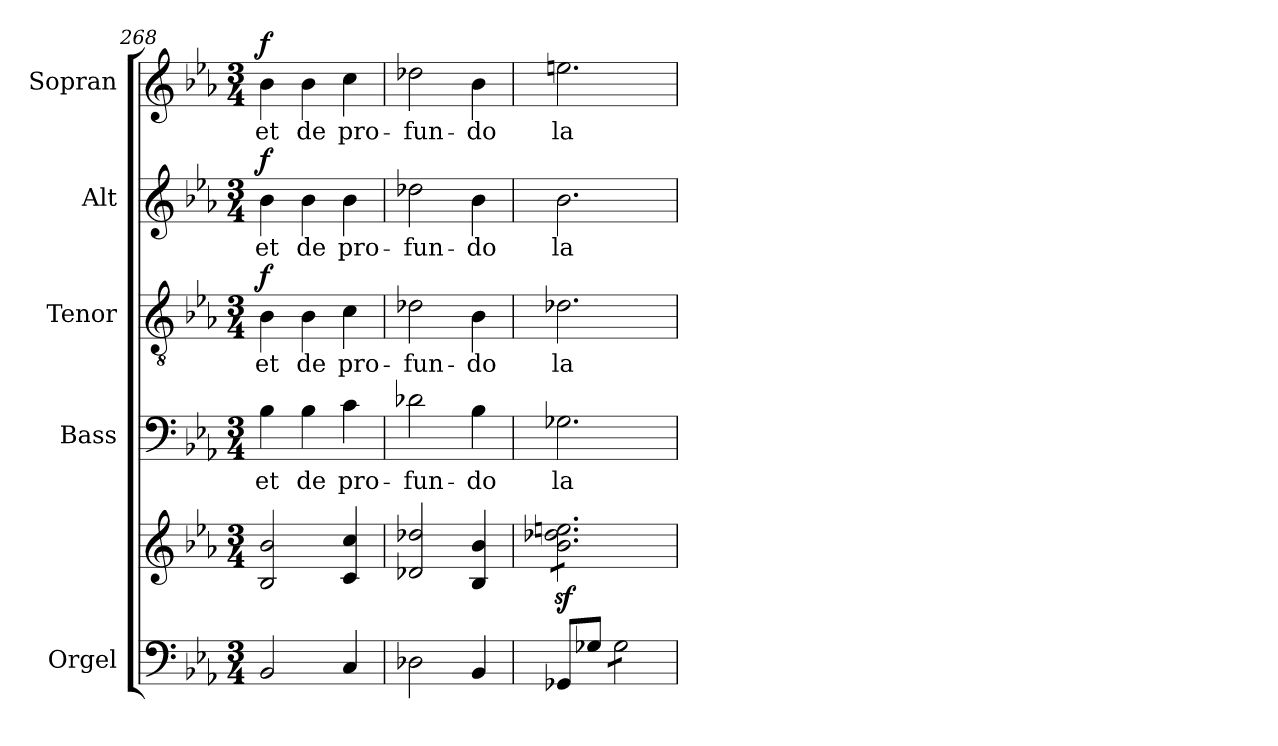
**kern	**kern	**kern	**text	**kern	**text	**dynam	**kern	**text	**dynam	**kern	**text	**dynam
*part5	*part5	*part4	*part4	*part3	*part3	*part3	*part2	*part2	*part2	*part1	*part1	*part1
*staff6	*staff5	*staff4	*staff4	*staff3	*staff3	*staff3	*staff2	*staff2	*staff2	*staff1	*staff1	*staff1
*I"Orgel	*	*I"Bass	*	*I"Tenor	*	*	*I"Alt	*	*	*I"Sopran	*	*
*I'Org.	*	*I'B.	*	*I'T.	*	*	*I'A.	*	*	*I'S.	*	*
*clefF4	*clefG2	*clefF4	*	*clefGv2	*	*	*clefG2	*	*	*clefG2	*	*
*k[b-e-a-]	*k[b-e-a-]	*k[b-e-a-]	*	*k[b-e-a-]	*	*	*k[b-e-a-]	*	*	*k[b-e-a-]	*	*
*E-:	*E-:	*E-:	*	*E-:	*	*	*E-:	*	*	*E-:	*	*
*M3/4	*M3/4	*M3/4	*	*M3/4	*	*	*M3/4	*	*	*M3/4	*	*
=268	=268	=268	=268	=268	=268	=268	=268	=268	=268	=268	=268	=268
!	!	!	!LO:LY:b	!	!LO:LY:b	!LO:DY:a	!	!LO:LY:b	!LO:DY:a	!	!LO:LY:b	!LO:DY:a
2BB-/	2B-/ 2b-/	4B-\	et	4B-\	et	f	4b-\	et	f	4b-\	et	f
!	!	!	!LO:LY:b	!	!LO:LY:b	!	!	!LO:LY:b	!	!	!LO:LY:b	!
.	.	4B-\	de	4B-\	de	.	4b-\	de	.	4b-\	de	.
!	!	!	!LO:LY:b	!	!LO:LY:b	!	!	!LO:LY:b	!	!	!LO:LY:b	!
4C/	4c/ 4cc/	4c\	pro-	4c\	pro-	.	4b-\	pro-	.	4cc\	pro-	.
=269	=269	=269	=269	=269	=269	=269	=269	=269	=269	=269	=269	=269
!	!	!	!LO:LY:b	!	!LO:LY:b	!	!	!LO:LY:b	!	!	!LO:LY:b	!
2D-X\	2d-X/ 2dd-X/	2d-X\	-fun-	2d-X\	-fun-	.	2dd-X\	-fun-	.	2dd-X\	-fun-	.
!	!	!	!LO:LY:b	!	!LO:LY:b	!	!	!LO:LY:b	!	!	!LO:LY:b	!
4BB-/	4B-/ 4b-/	4B-\	-do	4B-\	-do	.	4b-\	-do	.	4b-\	-do	.
=270	=270	=270	=270	=270	=270	=270	=270	=270	=270	=270	=270	=270
!	!	!	!LO:LY:b	!	!LO:LY:b	!	!	!LO:LY:b	!	!	!LO:LY:b	!
*	*tremolo	*	*	*	*	*	*	*	*	*	*	*
8GG-X/L	8b-\z< 8dd-X\z< 8een\z<L	2.G-X\	la-	2.d-X\	la-	.	2.b-\	la-	.	2.een\	la-	.
8G-X/J	8b-\z< 8dd-X\z< 8een\z<	.	.	.	.	.	.	.	.	.	.	.
*tremolo	*	*	*	*	*	*	*	*	*	*	*	*
8G-\L	8b-\z< 8dd-X\z< 8een\z<	.	.	.	.	.	.	.	.	.	.	.
8G-\	8b-\z< 8dd-X\z< 8een\z<	.	.	.	.	.	.	.	.	.	.	.
8G-\	8b-\z< 8dd-X\z< 8een\z<	.	.	.	.	.	.	.	.	.	.	.
8G-\J	8b-\z< 8dd-X\z< 8een\z<J	.	.	.	.	.	.	.	.	.	.	.
*	*Xtremolo	*	*	*	*	*	*	*	*	*	*	*
*Xtremolo	*	*	*	*	*	*	*	*	*	*	*	*
=	=	=	=	=	=	=	=	=	=	=	=	=
*-	*-	*-	*-	*-	*-	*-	*-	*-	*-	*-	*-	*-
